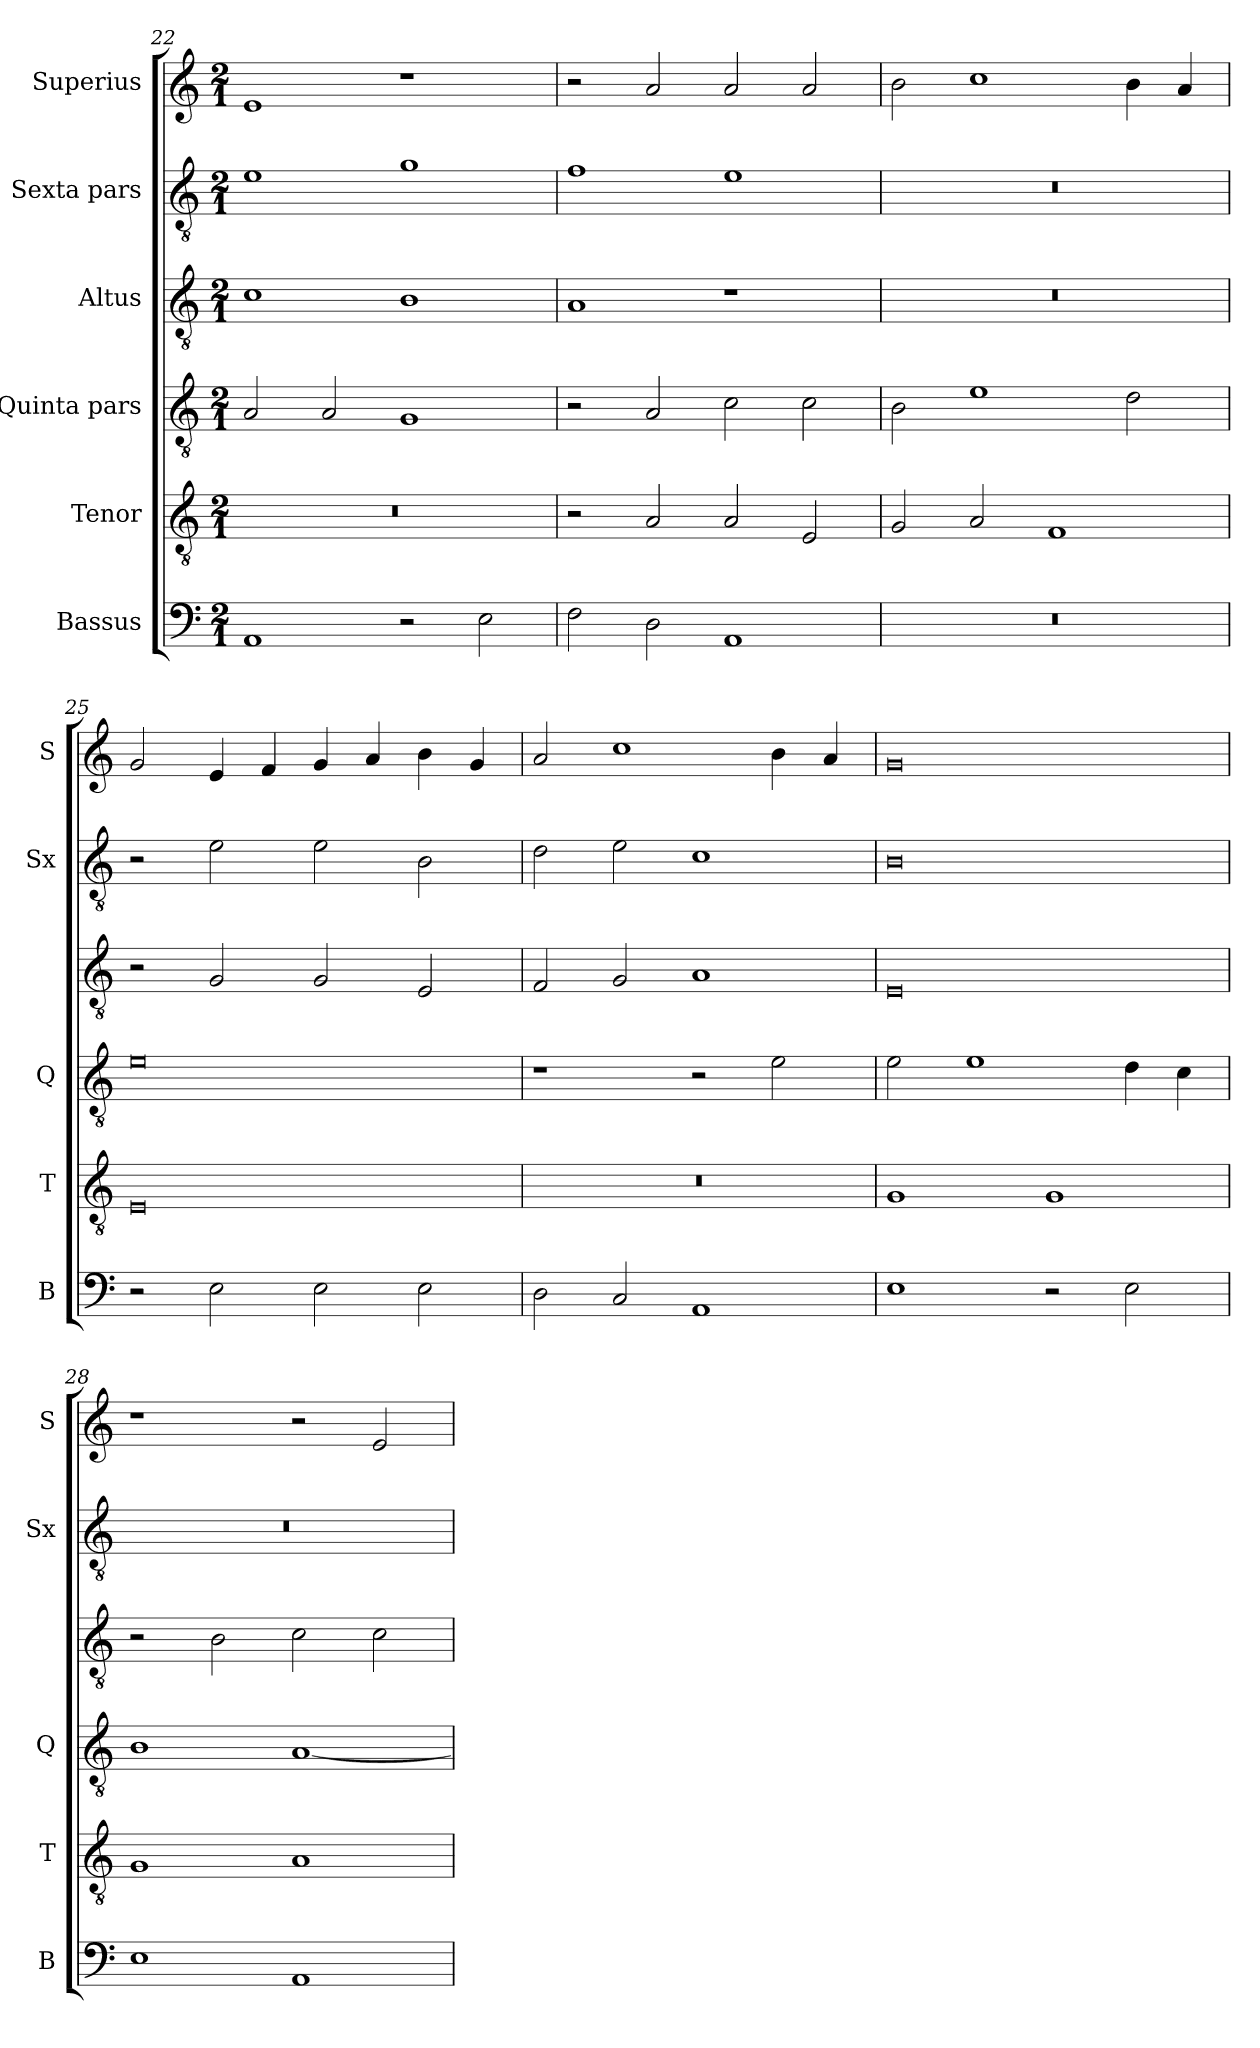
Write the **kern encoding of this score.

**kern	**kern	**kern	**kern	**kern	**kern
*part6	*part5	*part4	*part3	*part2	*part1
*staff6	*staff5	*staff4	*staff3	*staff2	*staff1
*I"Bassus	*I"Tenor	*I"Quinta pars	*I"Altus	*I"Sexta pars	*I"Superius
*I'B	*I'T	*I'Q	*	*I'Sx	*I'S
*clefF4	*clefGv2	*clefGv2	*clefGv2	*clefGv2	*clefG2
*k[]	*k[]	*k[]	*k[]	*k[]	*k[]
*M2/1	*M2/1	*M2/1	*M2/1	*M2/1	*M2/1
=22	=22	=22	=22	=22	=22
1AA	0r	2A/	1c	1e	1e
.	.	2A/	.	.	.
2r	.	1G	1B	1g	1r
2E\	.	.	.	.	.
=23	=23	=23	=23	=23	=23
2F\	2r	2r	1A	1f	2r
2D\	2A/	2A/	.	.	2a/
1AA	2A/	2c\	1r	1e	2a/
.	2E/	2c\	.	.	2a/
=24	=24	=24	=24	=24	=24
0r	2G/	2B\	0r	0r	2b\
.	2A/	1e	.	.	1cc
.	1F	.	.	.	.
.	.	2d\	.	.	4b\
.	.	.	.	.	4a/
=25	=25	=25	=25	=25	=25
2r	0E	0e	2r	2r	2g/
2E\	.	.	2G/	2e\	4e/
.	.	.	.	.	4f/
2E\	.	.	2G/	2e\	4g/
.	.	.	.	.	4a/
2E\	.	.	2E/	2B\	4b\
.	.	.	.	.	4g/
=26	=26	=26	=26	=26	=26
2D\	0r	1r	2F/	2d\	2a/
2C/	.	.	2G/	2e\	1cc
1AA	.	2r	1A	1c	.
.	.	2e\	.	.	4b\
.	.	.	.	.	4a/
=27	=27	=27	=27	=27	=27
1E	1G	2e\	0E	0B	0g
.	.	1e	.	.	.
2r	1G	.	.	.	.
2E\	.	4d\	.	.	.
.	.	4c\	.	.	.
=28	=28	=28	=28	=28	=28
1E	1G	1B	2r	0r	1r
.	.	.	2B\	.	.
1AA	1A	[1A	2c\	.	2r
.	.	.	2c\	.	2e/
=	=	=	=	=	=
*-	*-	*-	*-	*-	*-
